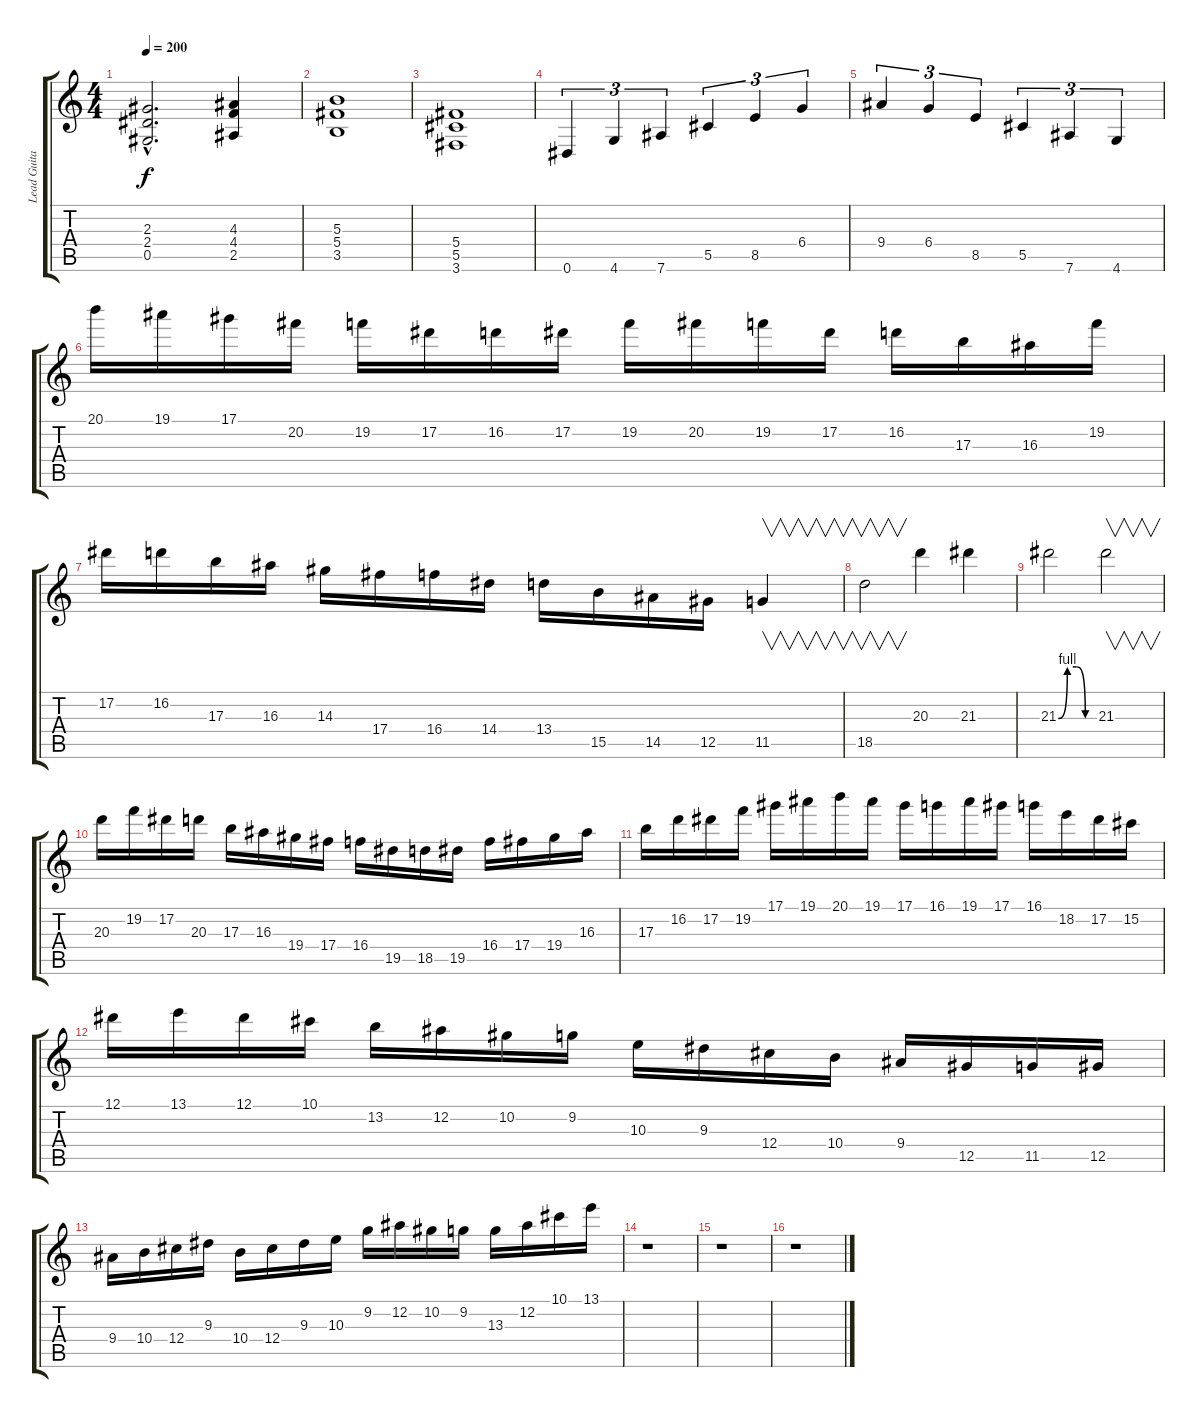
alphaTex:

\track ("Lead Guitar" "Lead Guita") {instrument distortionguitar}
\staff {score tabs}
\tuning (Eb4 Bb3 Gb3 Db3 Ab2 Eb2) {hide}
\ts (4 4)
\tempo 200
\clef g2
\ks c
(2.3{hac} 2.4{hac} 0.5{hac}).2{d dy f} (4.3 4.4 2.5).4 |
(5.3 5.4 3.5).1 |
(5.4 5.5 3.6).1 |
0.6.4{tu (3 2)} 4.6.4{tu (3 2)} 7.6.4{tu (3 2)} 5.5.4{tu (3 2)} 8.5.4{tu (3 2)} 6.4.4{tu (3 2)} |
9.4.4{tu (3 2)} 6.4.4{tu (3 2)} 8.5.4{tu (3 2)} 5.5.4{tu (3 2)} 7.6.4{tu (3 2)} 4.6.4{tu (3 2)} |
20.1.16 19.1.16 17.1.16 20.2.16 19.2.16 17.2.16 16.2.16 17.2.16 19.2.16 20.2.16 19.2.16 17.2.16 16.2.16 17.3.16 16.3.16 19.2.16 |
17.2.16 16.2.16 17.3.16 16.3.16 14.3.16 17.4.16 16.4.16 14.4.16 13.4.16 15.5.16 14.5.16 12.5.16 11.5.4{v} |
18.5.2{v} 20.3.4 21.3.4 |
21.3{be (custom 0 0 15 4 30 4 45 0 60 0)}.2 21.3.2{v} |
20.3.16 19.2.16 17.2.16 20.3.16 17.3.16 16.3.16 19.4.16 17.4.16 16.4.16 19.5.16 18.5.16 19.5.16 16.4.16 17.4.16 19.4.16 16.3.16 |
17.3.16 16.2.16 17.2.16 19.2.16 17.1.16 19.1.16 20.1.16 19.1.16 17.1.16 16.1.16 19.1.16 17.1.16 16.1.16 18.2.16 17.2.16 15.2.16 |
12.1.16 13.1.16 12.1.16 10.1.16 13.2.16 12.2.16 10.2.16 9.2.16 10.3.16 9.3.16 12.4.16 10.4.16 9.4.16 12.5.16 11.5.16 12.5.16 |
9.4.16 10.4.16 12.4.16 9.3.16 10.4.16 12.4.16 9.3.16 10.3.16 9.2.16 12.2.16 10.2.16 9.2.16 13.3.16 12.2.16 10.1.16 13.1.16 |
r.1 |
r.1 |
r.1
